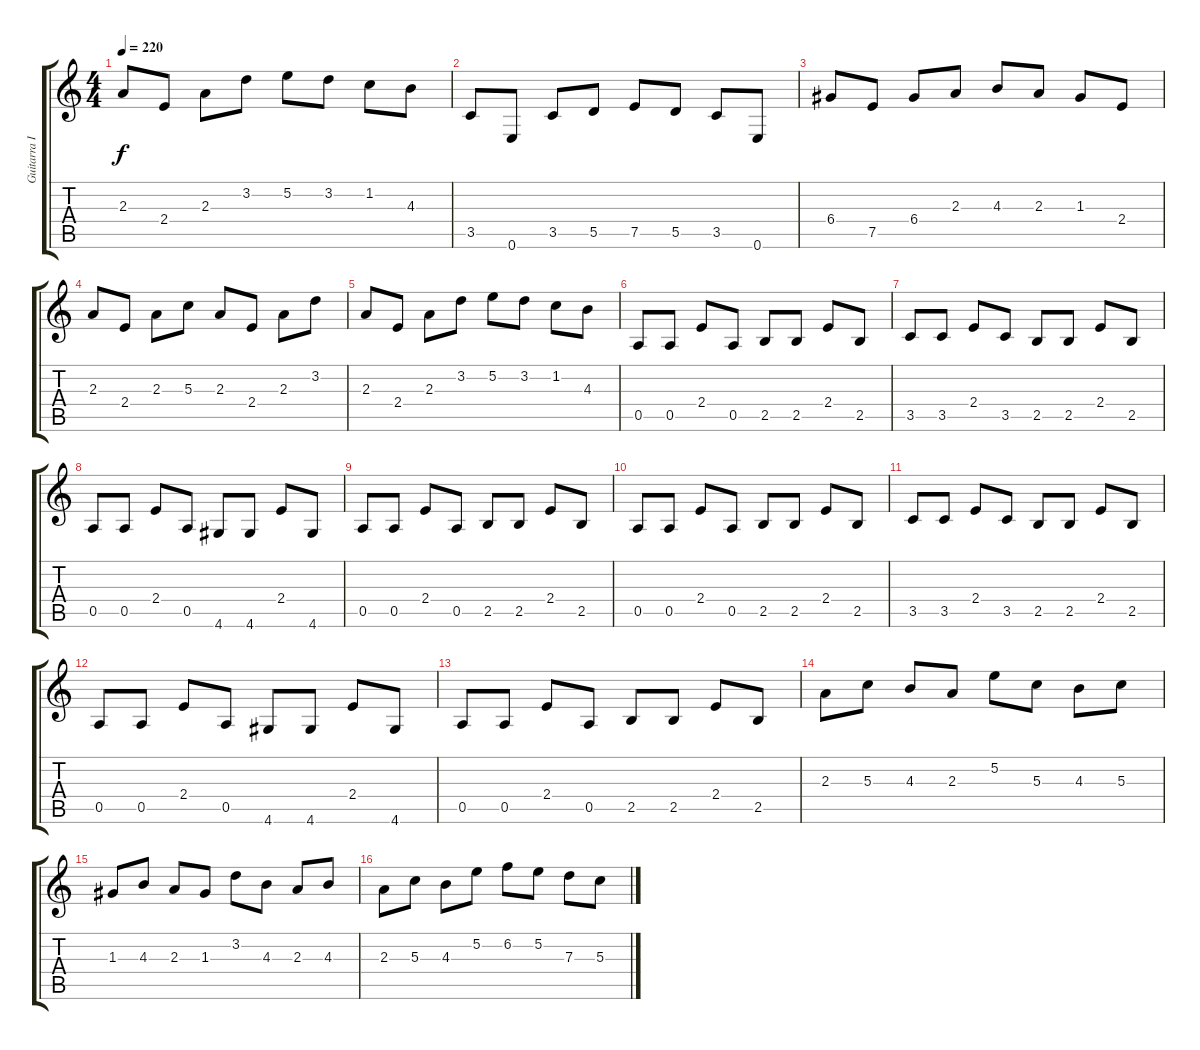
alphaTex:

\track ("Guitarra I (Ritmo)" "Guitarra I") {instrument overdrivenguitar}
\staff {score tabs}
\tuning (E4 B3 G3 D3 A2 E2) {hide}
\ts (4 4)
\tempo 220
\clef g2
\ks c
2.3.8{dy f} 2.4.8 2.3.8 3.2.8 5.2.8 3.2.8 1.2.8 4.3.8 |
3.5.8 0.6.8 3.5.8 5.5.8 7.5.8 5.5.8 3.5.8 0.6.8 |
6.4.8 7.5.8 6.4.8 2.3.8 4.3.8 2.3.8 1.3.8 2.4.8 |
2.3.8 2.4.8 2.3.8 5.3.8 2.3.8 2.4.8 2.3.8 3.2.8 |
2.3.8 2.4.8 2.3.8 3.2.8 5.2.8 3.2.8 1.2.8 4.3.8 |
0.5.8 0.5.8 2.4.8 0.5.8 2.5.8 2.5.8 2.4.8 2.5.8 |
3.5.8 3.5.8 2.4.8 3.5.8 2.5.8 2.5.8 2.4.8 2.5.8 |
0.5.8 0.5.8 2.4.8 0.5.8 4.6.8 4.6.8 2.4.8 4.6.8 |
0.5.8 0.5.8 2.4.8 0.5.8 2.5.8 2.5.8 2.4.8 2.5.8 |
0.5.8 0.5.8 2.4.8 0.5.8 2.5.8 2.5.8 2.4.8 2.5.8 |
3.5.8 3.5.8 2.4.8 3.5.8 2.5.8 2.5.8 2.4.8 2.5.8 |
0.5.8 0.5.8 2.4.8 0.5.8 4.6.8 4.6.8 2.4.8 4.6.8 |
0.5.8 0.5.8 2.4.8 0.5.8 2.5.8 2.5.8 2.4.8 2.5.8 |
2.3.8 5.3.8 4.3.8 2.3.8 5.2.8 5.3.8 4.3.8 5.3.8 |
1.3.8 4.3.8 2.3.8 1.3.8 3.2.8 4.3.8 2.3.8 4.3.8 |
2.3.8 5.3.8 4.3.8 5.2.8 6.2.8 5.2.8 7.3.8 5.3.8
